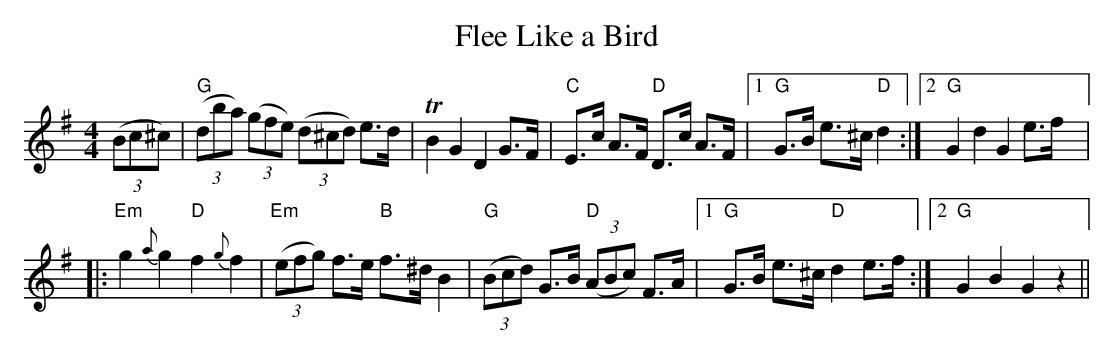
X:1
T:Flee Like a Bird
M:4/4
L:1/8
K:G
(3(Bc^c)|"G"(3(dba) (3(gfe) (3(d^cd) e>d|TB2 G2 D2 G>F|"C"E>c A>F "D"D>c A>F|[1"G"G>B e>^c "D"d2:|[2 "G"G2 d2 G2 e>f|:
"Em"g2 {a}g2 "D"f2 {g}f2|"Em"(3(efg) f>e "B"f>^d B2|"G"(3(Bcd) G>B "D"(3(ABc) F>A|[1"G"G>B e>^c "D"d2 e>f:|[2 "G"G2 B2 G2 z2||
